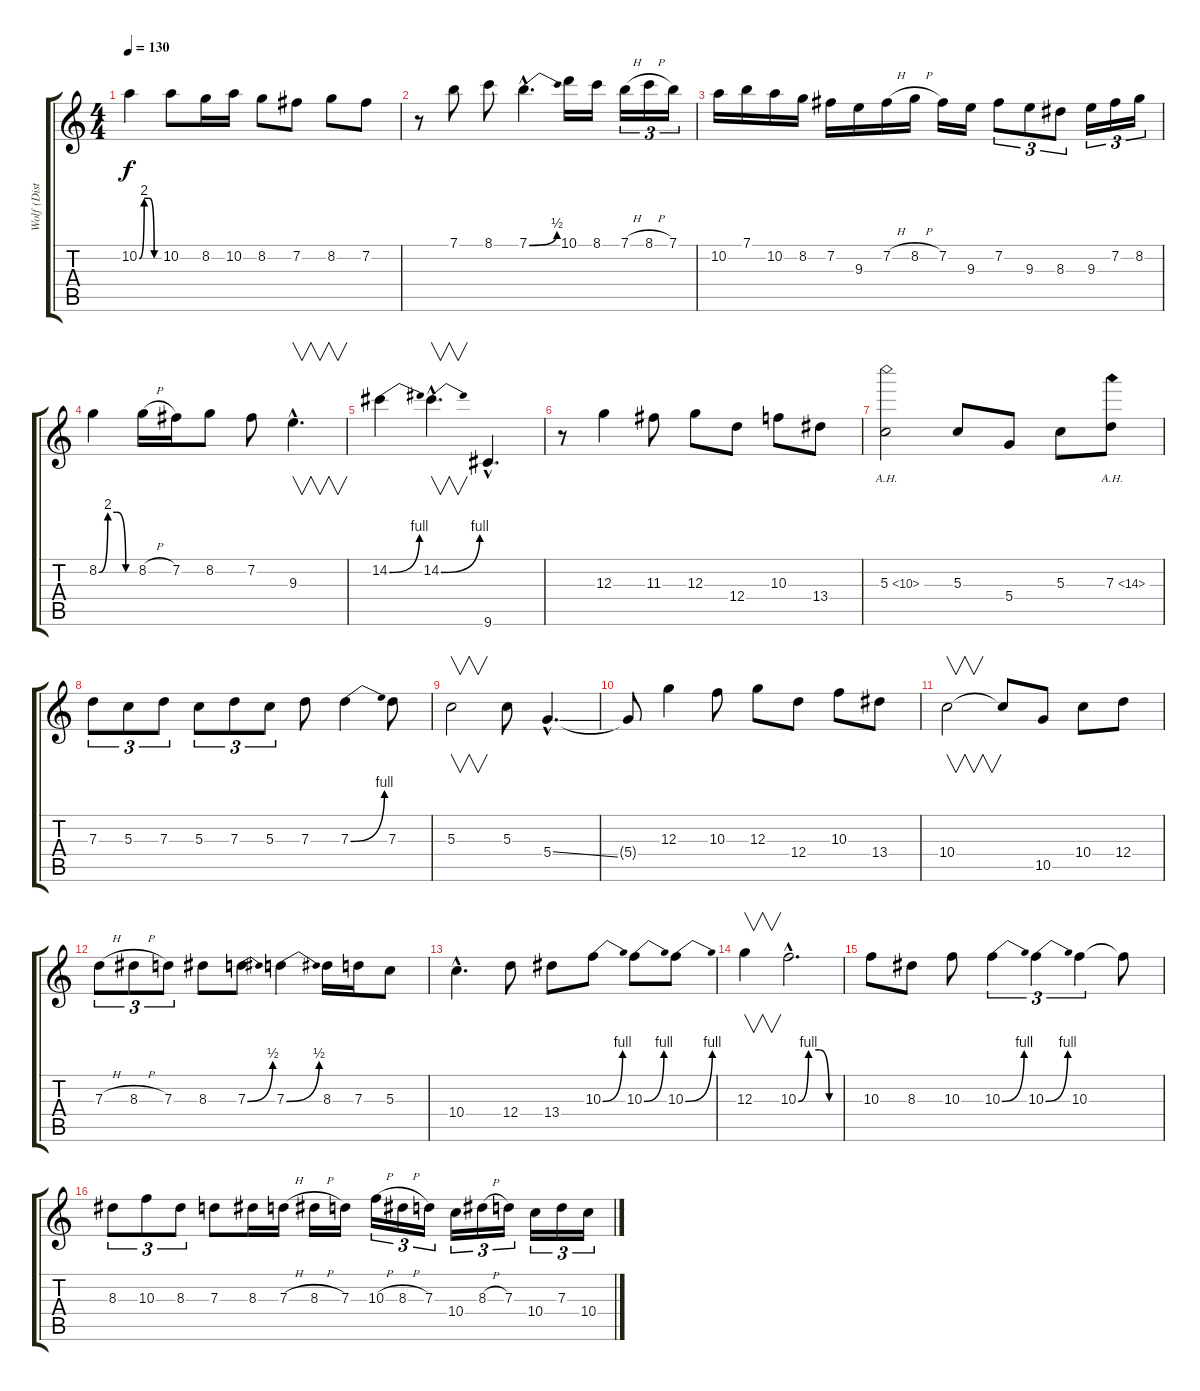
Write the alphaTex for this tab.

\track ("Wolf (Distortion Guitar)" "Wolf (Dist") {instrument distortionguitar}
\staff {score tabs}
\tuning (E4 B3 G3 D3 A2 E2) {hide}
\ts (4 4)
\tempo 130
\clef g2
\ks c
10.2{be (custom 0 0 15 8 30 8 45 0 60 0)}.4{dy f} 10.2.8 8.2.16 10.2.16 8.2.8 7.2.8 8.2.8 7.2.8 |
r.8 7.1.8 8.1.8 7.1{be (bend 0 0 60 2) hac}.4{d} 10.1.16 8.1.16 7.1{h}.16{tu (3 2)} 8.1{h}.16{tu (3 2)} 7.1.16{tu (3 2)} |
10.2.16 7.1.16 10.2.16 8.2.16 7.2.16 9.3.16 7.2{h}.16 8.2{h}.16 7.2.16 9.3.16 7.2.8{tu (3 2)} 9.3.8{tu (3 2)} 8.3.8{tu (3 2)} 9.3.16{tu (3 2)} 7.2.16{tu (3 2)} 8.2.16{tu (3 2)} |
8.2{be (custom 0 0 15 8 30 8 45 0 60 0)}.4 8.2{h}.16 7.2.16 8.2.8 7.2.8 9.3{hac}.4{v d} |
14.2{be (bend 0 0 60 4)}.4 14.2{be (bend 0 0 60 4) hac}.4{v d} 9.6{hac}.4{d} |
r.8 12.3.4 11.3.8 12.3.8 12.4.8 10.3.8 13.4.8 |
5.3{ah 5}.2 5.3.8 5.4.8 5.3.8 7.3{ah 7}.8 |
7.3.8{tu (3 2)} 5.3.8{tu (3 2)} 7.3.8{tu (3 2)} 5.3.8{tu (3 2)} 7.3.8{tu (3 2)} 5.3.8{tu (3 2)} 7.3.8 7.3{be (bend 0 0 60 4)}.4 7.3.8 |
5.3.2{v} 5.3.8 5.4{ss hac}.4{d} |
5.4{t}.8 12.3.4 10.3.8 12.3.8 12.4.8 10.3.8 13.4.8 |
10.4.2{v} 10.4{t}.8 10.5.8 10.4.8 12.4.8 |
7.3{h}.8{tu (3 2)} 8.3{h}.8{tu (3 2)} 7.3.8{tu (3 2)} 8.3.8 7.3{be (bend 0 0 60 2)}.8 7.3{be (bend 0 0 60 2)}.4 8.3.16 7.3.16 5.3.8 |
10.4{hac}.4{d} 12.4.8 13.4.8 10.3{be (bend 0 0 60 4)}.8 10.3{be (bend 0 0 60 4)}.8 10.3{be (bend 0 0 60 4)}.8 |
12.3.4{v} 10.3{be (custom 0 0 15 4 30 4 45 0 60 0) hac}.2{d} |
10.3.8 8.3.8 10.3.8 10.3{be (bend 0 0 60 4)}.4{tu (3 2)} 10.3{be (bend 0 0 60 4)}.4{tu (3 2)} 10.3.4{tu (3 2)} 10.3{t}.8 |
8.3.8{tu (3 2)} 10.3.8{tu (3 2)} 8.3.8{tu (3 2)} 7.3.8 8.3.16 7.3{h}.16 8.3{h}.16 7.3.16 10.3{h}.16{tu (3 2)} 8.3{h}.16{tu (3 2)} 7.3.16{tu (3 2)} 10.4.16{tu (3 2)} 8.3{h}.16{tu (3 2)} 7.3.16{tu (3 2)} 10.4.16{tu (3 2)} 7.3.16{tu (3 2)} 10.4.16{tu (3 2)}
